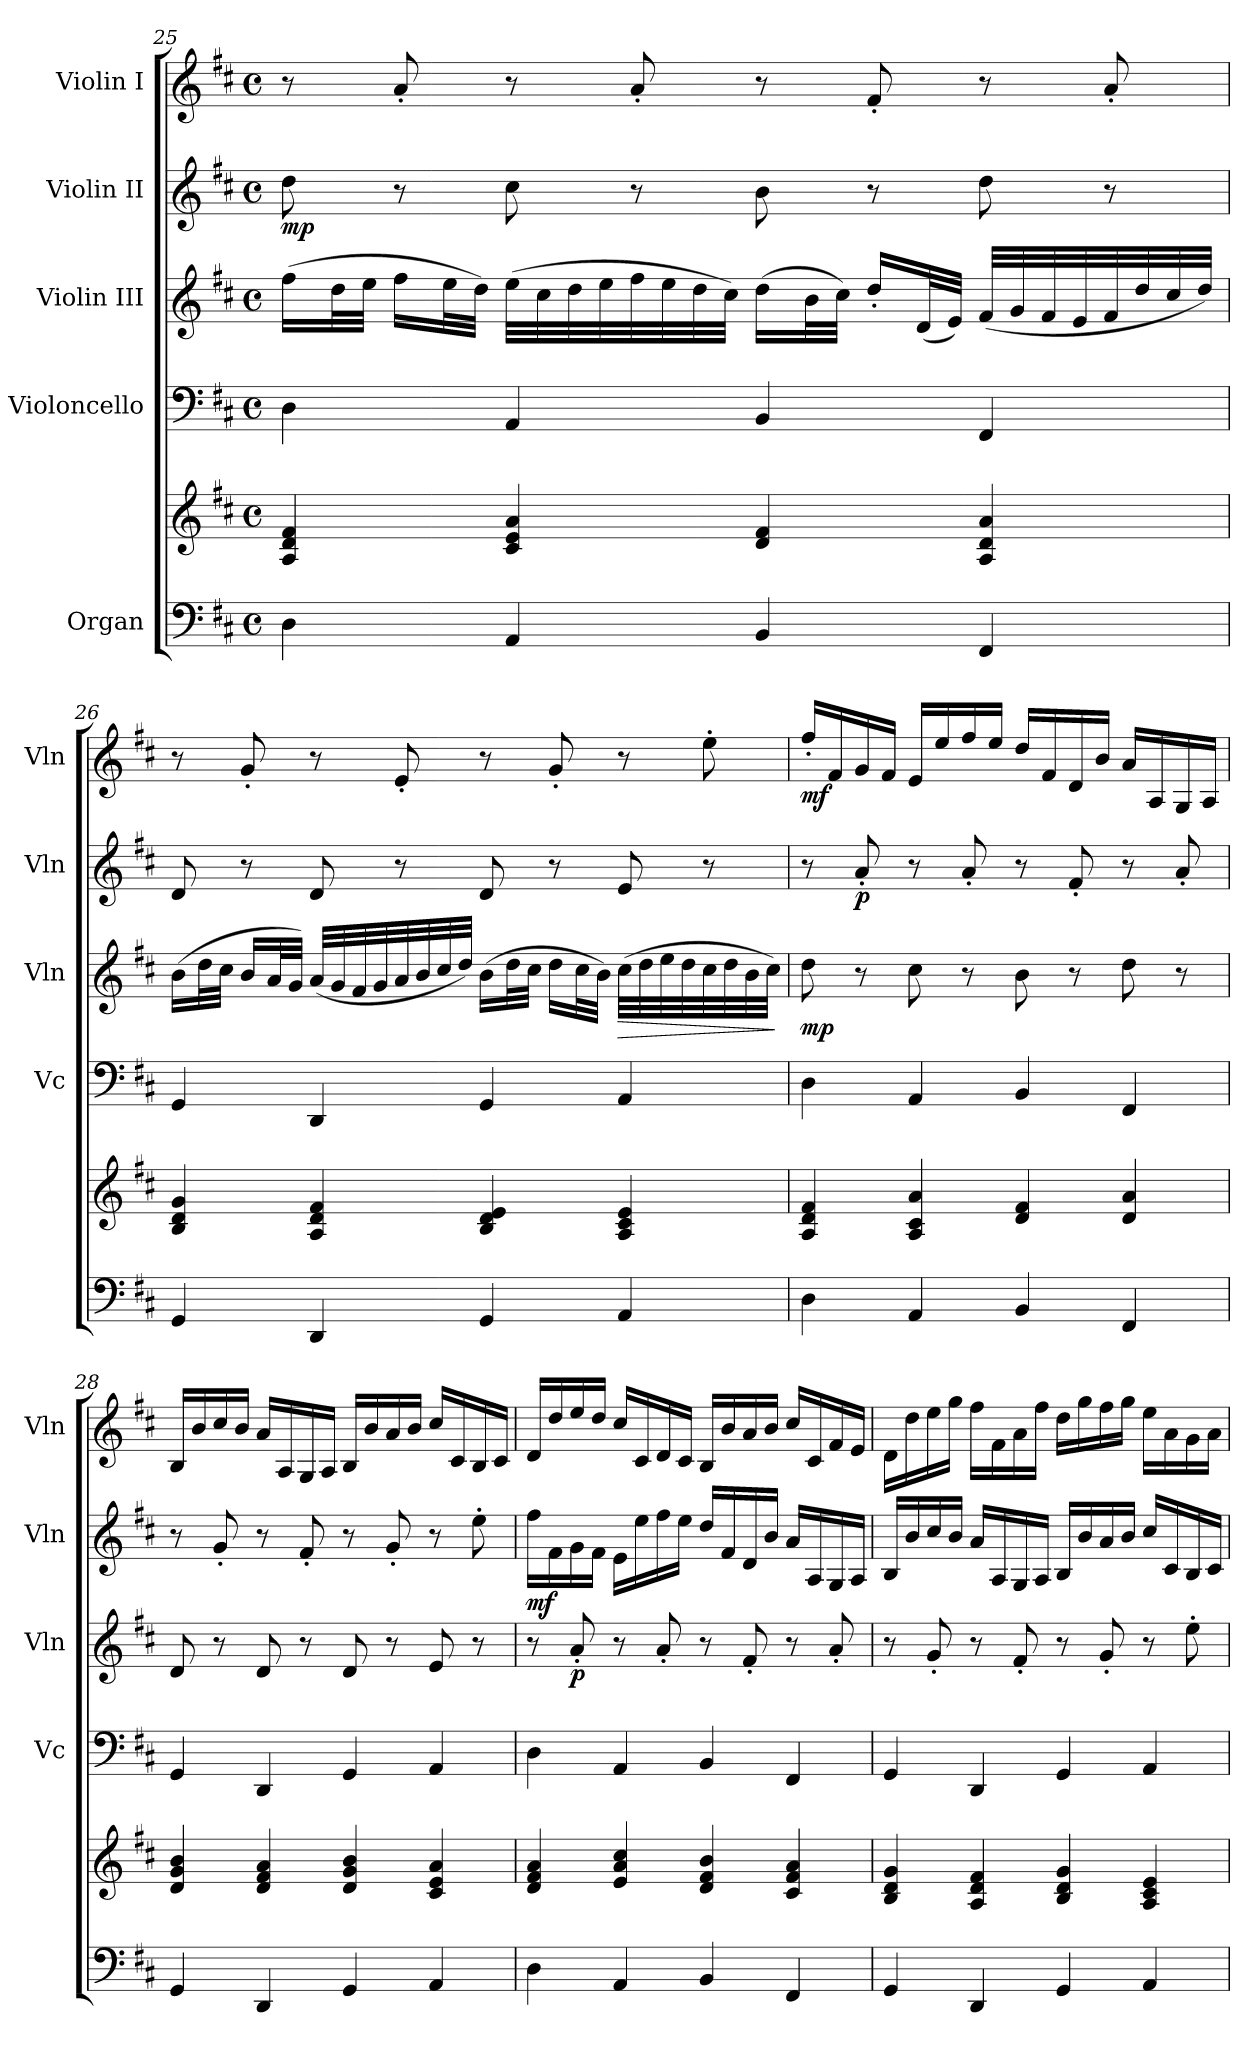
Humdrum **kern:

**kern	**kern	**kern	**kern	**dynam	**kern	**dynam	**kern	**dynam
*part5	*part5	*part4	*part3	*part3	*part2	*part2	*part1	*part1
*staff6	*staff5	*staff4	*staff3	*staff3	*staff2	*staff2	*staff1	*staff1
*I"Organ	*	*I"Violoncello	*I"Violin III	*	*I"Violin II	*	*I"Violin I	*
*	*	*I'Vc	*I'Vln	*	*I'Vln	*	*I'Vln	*
*clefF4	*clefG2	*clefF4	*clefG2	*	*clefG2	*	*clefG2	*
*k[f#c#]	*k[f#c#]	*k[f#c#]	*k[f#c#]	*	*k[f#c#]	*	*k[f#c#]	*
*D:	*D:	*D:	*D:	*	*D:	*	*D:	*
*M4/4	*M4/4	*M4/4	*M4/4	*	*M4/4	*	*M4/4	*
*met(c)	*met(c)	*met(c)	*met(c)	*	*met(c)	*	*met(c)	*
=25	=25	=25	=25	=25	=25	=25	=25	=25
!	!	!	!	!	!	!LO:DY:b	!	!
4D\	4A/ 4d/ 4f#/	4D\	(16ff#\LL	.	8dd\	mp	8r	.
.	.	.	32dd\L	.	.	.	.	.
.	.	.	32ee\JJJ	.	.	.	.	.
.	.	.	16ff#\LL	.	8r	.	8a'/	.
.	.	.	32ee\L	.	.	.	.	.
.	.	.	32dd\JJJ)	.	.	.	.	.
4AA/	4c#/ 4e/ 4a/	4AA/	(32ee\LLL	.	8cc#\	.	8r	.
.	.	.	32cc#\	.	.	.	.	.
.	.	.	32dd\	.	.	.	.	.
.	.	.	32ee\	.	.	.	.	.
.	.	.	32ff#\	.	8r	.	8a'/	.
.	.	.	32ee\	.	.	.	.	.
.	.	.	32dd\	.	.	.	.	.
.	.	.	32cc#\JJJ)	.	.	.	.	.
4BB/	4d/ 4f#/	4BB/	(16dd\LL	.	8b\	.	8r	.
.	.	.	32b\L	.	.	.	.	.
.	.	.	32cc#\JJJ)	.	.	.	.	.
.	.	.	16dd'/LL	.	8r	.	8f#'/	.
.	.	.	(32d/L	.	.	.	.	.
.	.	.	32e/JJJ)	.	.	.	.	.
4FF#/	4A/ 4d/ 4a/	4FF#/	(32f#/LLL	.	8dd\	.	8r	.
.	.	.	32g/	.	.	.	.	.
.	.	.	32f#/	.	.	.	.	.
.	.	.	32e/	.	.	.	.	.
.	.	.	32f#/	.	8r	.	8a'/	.
.	.	.	32dd/	.	.	.	.	.
.	.	.	32cc#/	.	.	.	.	.
.	.	.	32dd/JJJ)	.	.	.	.	.
=26	=26	=26	=26	=26	=26	=26	=26	=26
4GG/	4B/ 4d/ 4g/	4GG/	(16b\LL	.	8d/	.	8r	.
.	.	.	32dd\L	.	.	.	.	.
.	.	.	32cc#\JJJ	.	.	.	.	.
.	.	.	16b/LL	.	8r	.	8g'/	.
.	.	.	32a/L	.	.	.	.	.
.	.	.	32g/JJJ)	.	.	.	.	.
4DD/	4A/ 4d/ 4f#/	4DD/	(32a/LLL	.	8d/	.	8r	.
.	.	.	32g/	.	.	.	.	.
.	.	.	32f#/	.	.	.	.	.
.	.	.	32g/	.	.	.	.	.
.	.	.	32a/	.	8r	.	8e'/	.
.	.	.	32b/	.	.	.	.	.
.	.	.	32cc#/	.	.	.	.	.
.	.	.	32dd/JJJ)	.	.	.	.	.
4GG/	4B/ 4d/ 4e/	4GG/	(16b\LL	.	8d/	.	8r	.
.	.	.	32dd\L	.	.	.	.	.
.	.	.	32cc#\JJJ	.	.	.	.	.
.	.	.	16dd\LL	.	8r	.	8g'/	.
.	.	.	32cc#\L	.	.	.	.	.
.	.	.	32b\JJJ)	.	.	.	.	.
!	!	!	!	!LO:HP:b	!	!	!	!
4AA/	4A/ 4c#/ 4e/	4AA/	(32cc#\LLL	>	8e/	.	8r	.
.	.	.	32dd\	.	.	.	.	.
.	.	.	32ee\	.	.	.	.	.
.	.	.	32dd\	.	.	.	.	.
.	.	.	32cc#\	.	8r	.	8ee'\	.
.	.	.	32dd\	.	.	.	.	.
.	.	.	32b\	.	.	.	.	.
.	.	.	32cc#\JJJ)	.	.	.	.	.
.	.	.	.	]	.	.	.	.
!!LO:PB:g=z
=27	=27	=27	=27	=27	=27	=27	=27	=27
!	!	!	!	!LO:DY:b	!	!	!	!LO:DY:b
4D\	4A/ 4d/ 4f#/	4D\	8dd\	mp	8r	.	16ff#'/LL	mf
.	.	.	.	.	.	.	16f#/	.
!	!	!	!	!	!	!LO:DY:b	!	!
.	.	.	8r	.	8a'/	p	16g/	.
.	.	.	.	.	.	.	16f#/JJ	.
4AA/	4A/ 4c#/ 4a/	4AA/	8cc#\	.	8r	.	16e/LL	.
.	.	.	.	.	.	.	16ee/	.
.	.	.	8r	.	8a'/	.	16ff#/	.
.	.	.	.	.	.	.	16ee/JJ	.
4BB/	4d/ 4f#/	4BB/	8b\	.	8r	.	16dd/LL	.
.	.	.	.	.	.	.	16f#/	.
.	.	.	8r	.	8f#'/	.	16d/	.
.	.	.	.	.	.	.	16b/JJ	.
4FF#/	4d/ 4a/	4FF#/	8dd\	.	8r	.	16a/LL	.
.	.	.	.	.	.	.	16A/	.
.	.	.	8r	.	8a'/	.	16G/	.
.	.	.	.	.	.	.	16A/JJ	.
=28	=28	=28	=28	=28	=28	=28	=28	=28
4GG/	4d/ 4g/ 4b/	4GG/	8d/	.	8r	.	16B/LL	.
.	.	.	.	.	.	.	16b/	.
.	.	.	8r	.	8g'/	.	16cc#/	.
.	.	.	.	.	.	.	16b/JJ	.
4DD/	4d/ 4f#/ 4a/	4DD/	8d/	.	8r	.	16a/LL	.
.	.	.	.	.	.	.	16A/	.
.	.	.	8r	.	8f#'/	.	16G/	.
.	.	.	.	.	.	.	16A/JJ	.
4GG/	4d/ 4g/ 4b/	4GG/	8d/	.	8r	.	16B/LL	.
.	.	.	.	.	.	.	16b/	.
.	.	.	8r	.	8g'/	.	16a/	.
.	.	.	.	.	.	.	16b/JJ	.
4AA/	4c#/ 4e/ 4a/	4AA/	8e/	.	8r	.	16cc#/LL	.
.	.	.	.	.	.	.	16c#/	.
.	.	.	8r	.	8ee'\	.	16B/	.
.	.	.	.	.	.	.	16c#/JJ	.
=29	=29	=29	=29	=29	=29	=29	=29	=29
!	!	!	!	!	!	!LO:DY:b	!	!
4D\	4d/ 4f#/ 4a/	4D\	8r	.	16ff#\LL	mf	16d/LL	.
.	.	.	.	.	16f#\	.	16dd/	.
!	!	!	!	!LO:DY:b	!	!	!	!
.	.	.	8a'/	p	16g\	.	16ee/	.
.	.	.	.	.	16f#\JJ	.	16dd/JJ	.
4AA/	4e/ 4a/ 4cc#/	4AA/	8r	.	16e\LL	.	16cc#/LL	.
.	.	.	.	.	16ee\	.	16c#/	.
.	.	.	8a'/	.	16ff#\	.	16d/	.
.	.	.	.	.	16ee\JJ	.	16c#/JJ	.
4BB/	4d/ 4f#/ 4b/	4BB/	8r	.	16dd/LL	.	16B/LL	.
.	.	.	.	.	16f#/	.	16b/	.
.	.	.	8f#'/	.	16d/	.	16a/	.
.	.	.	.	.	16b/JJ	.	16b/JJ	.
4FF#/	4c#/ 4f#/ 4a/	4FF#/	8r	.	16a/LL	.	16cc#/LL	.
.	.	.	.	.	16A/	.	16c#/	.
.	.	.	8a'/	.	16G/	.	16f#/	.
.	.	.	.	.	16A/JJ	.	16e/JJ	.
=30	=30	=30	=30	=30	=30	=30	=30	=30
4GG/	4B/ 4d/ 4g/	4GG/	8r	.	16B/LL	.	16d\LL	.
.	.	.	.	.	16b/	.	16dd\	.
.	.	.	8g'/	.	16cc#/	.	16ee\	.
.	.	.	.	.	16b/JJ	.	16gg\JJ	.
4DD/	4A/ 4d/ 4f#/	4DD/	8r	.	16a/LL	.	16ff#\LL	.
.	.	.	.	.	16A/	.	16f#\	.
.	.	.	8f#'/	.	16G/	.	16a\	.
.	.	.	.	.	16A/JJ	.	16ff#\JJ	.
4GG/	4B/ 4d/ 4g/	4GG/	8r	.	16B/LL	.	16dd\LL	.
.	.	.	.	.	16b/	.	16gg\	.
.	.	.	8g'/	.	16a/	.	16ff#\	.
.	.	.	.	.	16b/JJ	.	16gg\JJ	.
4AA/	4A/ 4c#/ 4e/	4AA/	8r	.	16cc#/LL	.	16ee\LL	.
.	.	.	.	.	16c#/	.	16a\	.
.	.	.	8ee'\	.	16B/	.	16g\	.
.	.	.	.	.	16c#/JJ	.	16a\JJ	.
=	=	=	=	=	=	=	=	=
*-	*-	*-	*-	*-	*-	*-	*-	*-
